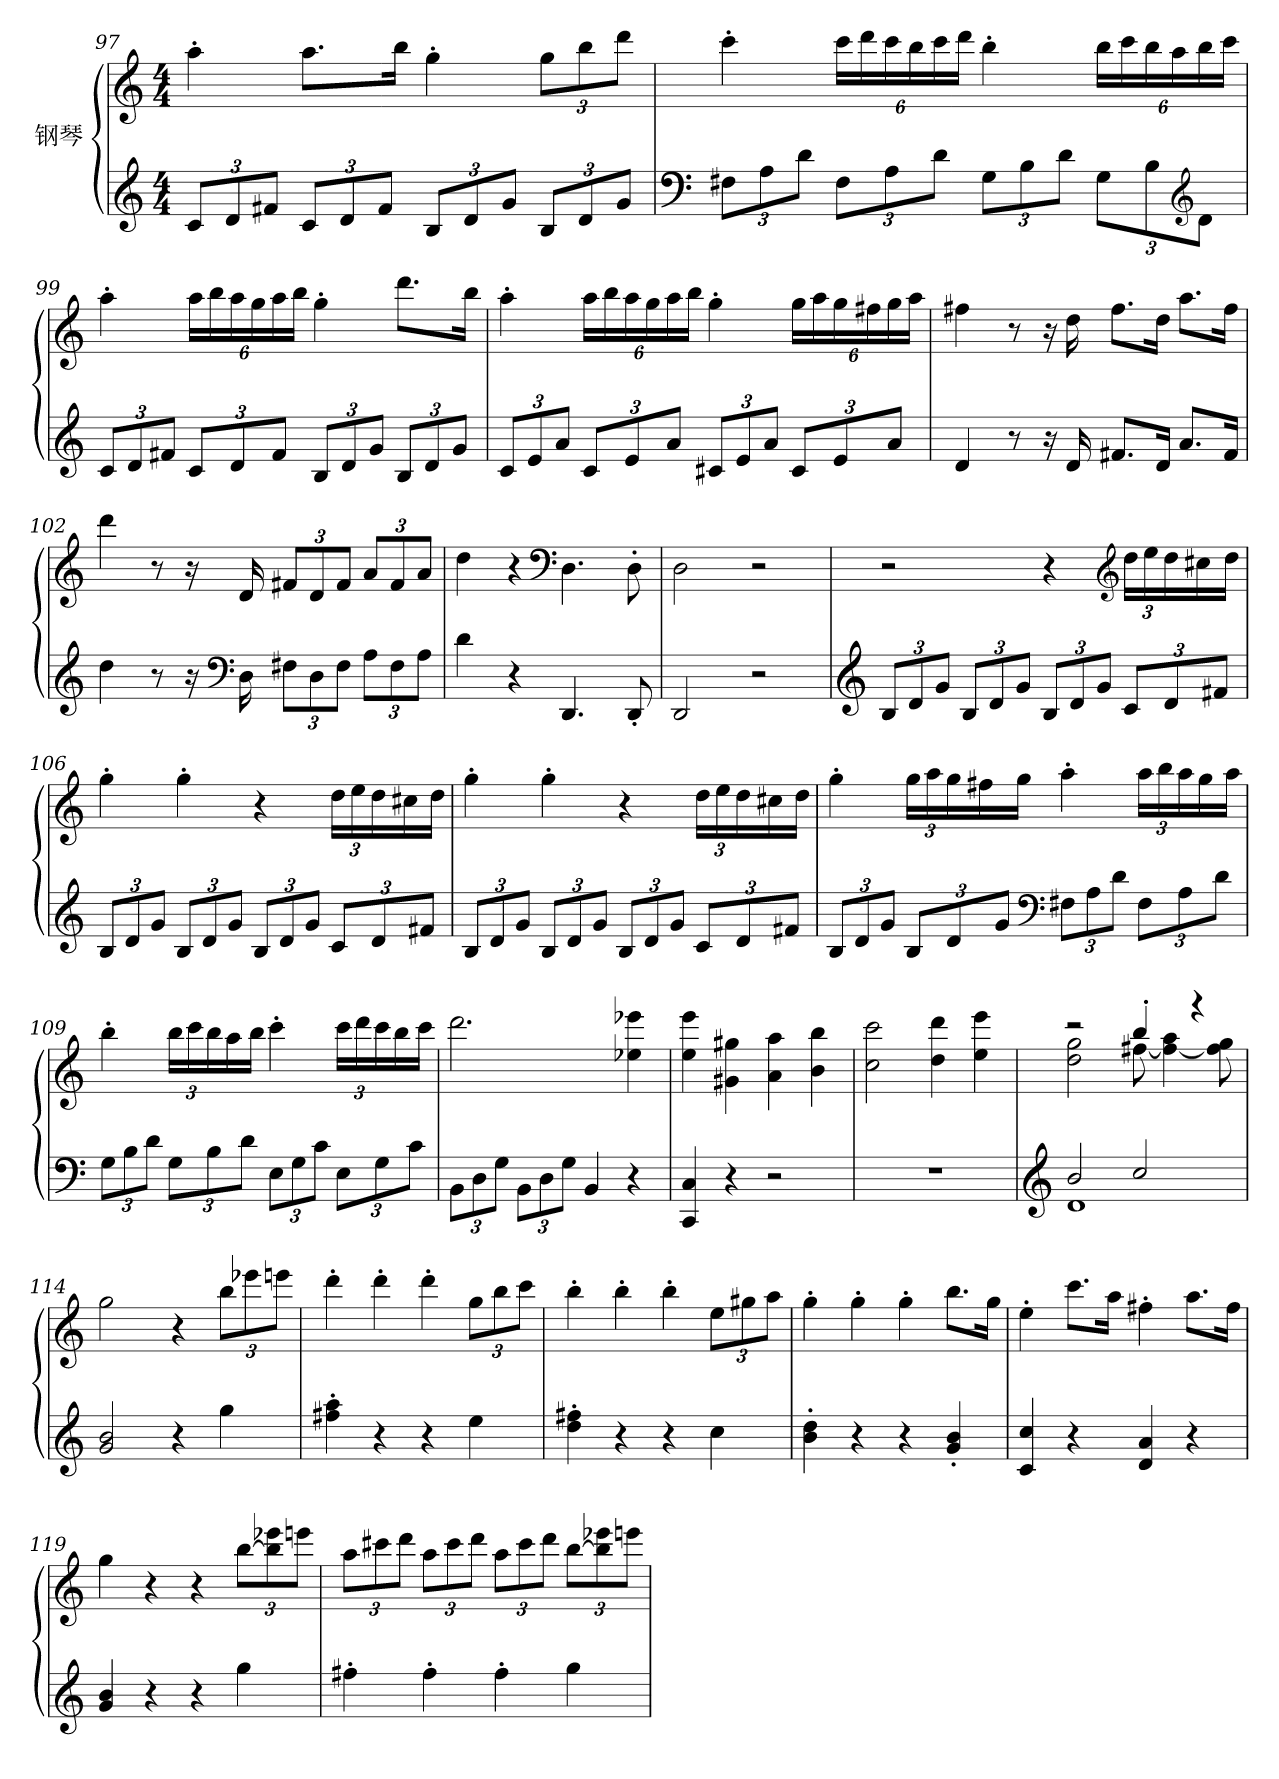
**kern	**kern
*part1	*part1
*staff2	*staff1
*I"钢琴	*
*clefG2	*clefG2
*k[]	*k[]
*M4/4	*M4/4
*Xbrackettup	*
=97	=97
12c/L	4aa'\
12d/	.
12f#X/J	.
12c/L	8.aa\L
12d/	.
12f#/J	.
.	16bb\Jk
12B/L	4gg'\
12d/	.
12g/J	.
*	*Xbrackettup
12B/L	12gg\L
12d/	12bb\
12g/J	12ddd\J
!!LO:LB:g=z
=98	=98
*clefF4	*
12F#X\L	4ccc'\
12A\	.
12d\J	.
12F#\L	24ccc\LL
.	24ddd\
12A\	24ccc\
.	24bb\
12d\J	24ccc\
.	24ddd\JJ
12G\L	4bb'\
12B\	.
12d\J	.
12G\L	24bb\LL
.	24ccc\
12B\	24bb\
.	24aa\
*clefG2	*
12d\J	24bb\
.	24ccc\JJ
=99	=99
12c/L	4aa'\
12d/	.
12f#X/J	.
12c/L	24aa\LL
.	24bb\
12d/	24aa\
.	24gg\
12f#/J	24aa\
.	24bb\JJ
12B/L	4gg'\
12d/	.
12g/J	.
12B/L	8.ddd\L
12d/	.
12g/J	.
.	16bb\Jk
!!LO:LB:g=z
=100	=100
12c/L	4aa'\
12e/	.
12a/J	.
12c/L	24aa\LL
.	24bb\
12e/	24aa\
.	24gg\
12a/J	24aa\
.	24bb\JJ
12c#X/L	4gg'\
12e/	.
12a/J	.
12c#/L	24gg\LL
.	24aa\
12e/	24gg\
.	24ff#X\
12a/J	24gg\
.	24aa\JJ
=101	=101
4d/	4ff#X\
8r	8r
16r	16r
16d/	16dd\
8.f#X/L	8.ff#\L
16d/Jk	16dd\Jk
8.a/L	8.aa\L
16f#/Jk	16ff#\Jk
=102	=102
4dd\	4ddd\
8r	8r
16r	16r
*clefF4	*
16D\	16d/
12F#X\L	12f#X/L
12D\	12d/
12F#\J	12f#/J
12A\L	12a/L
12F#\	12f#/
12A\J	12a/J
!!LO:PB:g=z
=103	=103
4d\	4dd\
4r	4r
*	*clefF4
4.DD/	4.D\
8DD'/	8D'\
=104	=104
*	*MM140
2DD/	2D\
2r	2r
=105	=105
*clefG2	*
*	*MM160
12B/L	2r
12d/	.
12g/J	.
12B/L	.
12d/	.
12g/J	.
12B/L	4r
12d/	.
12g/J	.
*	*clefG2
12c/L	24dd\LL
.	24ee\
12d/	24dd\
.	16cc#X\
12f#X/J	.
.	16dd\JJ
=106	=106
12B/L	4gg'\
12d/	.
12g/J	.
12B/L	4gg'\
12d/	.
12g/J	.
12B/L	4r
12d/	.
12g/J	.
12c/L	24dd\LL
.	24ee\
12d/	24dd\
.	16cc#X\
12f#X/J	.
.	16dd\JJ
!!LO:LB:g=z
=107	=107
12B/L	4gg'\
12d/	.
12g/J	.
12B/L	4gg'\
12d/	.
12g/J	.
12B/L	4r
12d/	.
12g/J	.
12c/L	24dd\LL
.	24ee\
12d/	24dd\
.	16cc#X\
12f#X/J	.
.	16dd\JJ
=108	=108
12B/L	4gg'\
12d/	.
12g/J	.
12B/L	24gg\LL
.	24aa\
12d/	24gg\
.	16ff#X\
12g/J	.
.	16gg\JJ
*clefF4	*
12F#X\L	4aa'\
12A\	.
12d\J	.
12F#\L	24aa\LL
.	24bb\
12A\	24aa\
.	16gg\
12d\J	.
.	16aa\JJ
!!LO:LB:g=z
=109	=109
12G\L	4bb'\
12B\	.
12d\J	.
12G\L	24bb\LL
.	24ccc\
12B\	24bb\
.	16aa\
12d\J	.
.	16bb\JJ
12E\L	4ccc'\
12G\	.
12c\J	.
12E\L	24ccc\LL
.	24ddd\
12G\	24ccc\
.	16bb\
12c\J	.
.	16ccc\JJ
=110	=110
12BB\L	2.ddd\
12D\	.
12G\J	.
12BB\L	.
12D\	.
12G\J	.
4BB/	.
4r	4ee-X\ 4eee-X\
=111	=111
4CC/ 4C/	4ee\ 4eee\
4r	4g#X\ 4gg#X\
2r	4a\ 4aa\
.	4b\ 4bb\
=112	=112
1r	2cc\ 2ccc\
.	4dd\ 4ddd\
.	4ee\ 4eee\
!!LO:LB:g=z
=113	=113
*clefG2	*
*^	*^
2b/	1d	2r	2dd\ 2gg\
2cc/	.	4bb'/	[8ff#X\
.	.	.	4ff#\_ 4aa\
.	.	4r	.
.	.	.	8ff#\] 8gg\
*v	*v	*	*
*	*v	*v
=114	=114
2g/ 2b/	2gg\
4r	4r
4gg\	12bb\L
.	12eee-X\
.	12eeen\J
=115	=115
4ff#X\' 4aa\'	4ddd'\
4r	4ddd'\
4r	4ddd'\
4ee\	12gg\L
.	12bb\
.	12ccc\J
=116	=116
4dd\' 4ff#X\'	4bb'\
4r	4bb'\
4r	4bb'\
4cc\	12ee\L
.	12gg#X\
.	12aa\J
=117	=117
4b\' 4dd\'	4gg'\
4r	4gg'\
4r	4gg'\
4g/' 4b/'	8.bb\L
.	16gg\Jk
!!LO:LB:g=z
=118	=118
4c/ 4cc/	4ee'\
4r	8.ccc\L
.	16aa\Jk
4d/ 4a/	4ff#X'\
4r	8.aa\L
.	16ff#\Jk
=119	=119
4g/ 4b/	4gg\
4r	4r
4r	4r
4gg\	[12bb\L
.	12bb\] 12eee-X\
.	12eeen\J
=120	=120
4ff#X'\	12aa\L
.	12ccc#X\
.	12ddd\J
4ff#'\	12aa\L
.	12ccc#\
.	12ddd\J
4ff#'\	12aa\L
.	12ccc#\
.	12ddd\J
4gg\	[12bb\L
.	12bb\] 12eee-X\
.	12eeen\J
=	=
*-	*-
